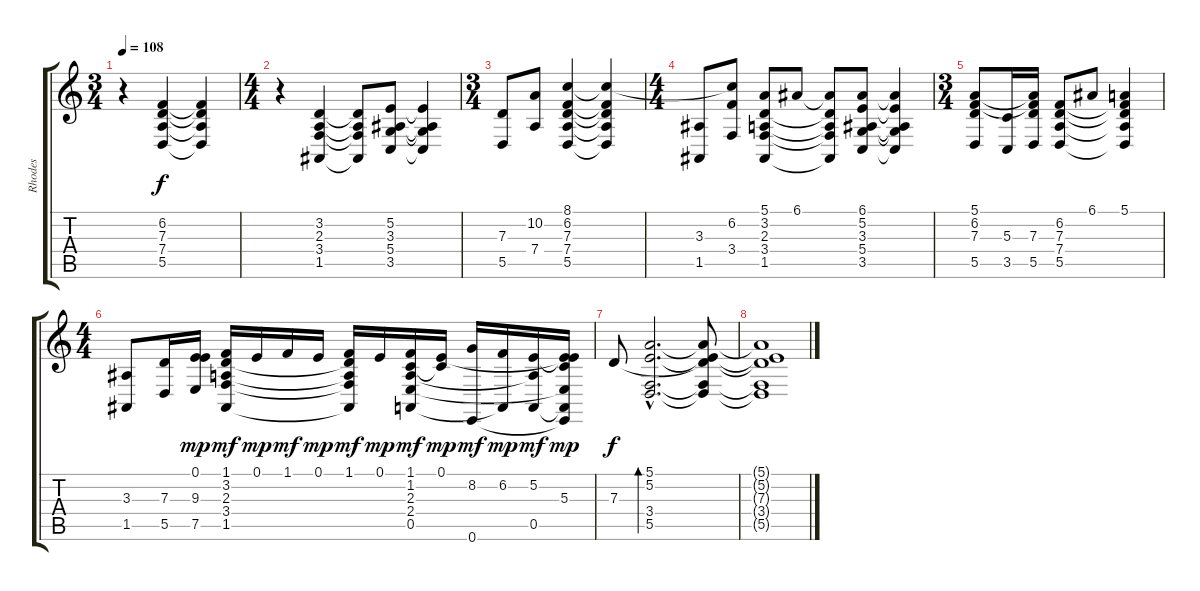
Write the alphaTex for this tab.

\track ("Rhodes" "Rhodes") {instrument electricpiano1}
\staff {score tabs}
\tuning (E4 B3 G3 D3 A2 E2) {hide}
\ts (3 4)
\tempo 108
\clef g2
\ks c
r.4{dy f} (6.2 7.3 7.4 5.5).4 (6.2{t} 7.3{t} 7.4{t} 5.5{t}).4 |
\ts (4 4)
r.4 (3.2 2.3 3.4 1.5).4 (3.2{t} 2.3{t} 3.4{t} 1.5{t}).8 (5.2 3.3 5.4 3.5).8 (5.2{t} 3.3{t} 5.4{t} 3.5{t}).4 |
\ts (3 4)
(7.3 5.5).8 (10.2 7.4).8 (8.1 6.2 7.3 7.4 5.5).4 (8.1{t} 6.2{t} 7.3{t} 7.4{t} 5.5{t}).4 |
\ts (4 4)
(3.3 1.5).8 (8.1{t} 6.2 3.4).8 (5.1 3.2 2.3 3.4 1.5).8 6.1.8 (6.1{t} 3.2{t} 2.3{t} 3.4{t} 1.5{t}).8 (6.1 5.2 3.3 5.4 3.5).8 (6.1{t} 5.2{t} 3.3{t} 5.4{t} 3.5{t}).4 |
\ts (3 4)
(5.1 6.2 7.3 5.5).8 (5.3 3.5).16 (5.1{t} 6.2{t} 7.3 5.5).16 (6.2 7.3 7.4 5.5).8 6.1.8 (5.1 6.2{t} 7.3{t} 7.4{t} 5.5{t}).4 |
\ts (4 4)
(3.3 1.5).8 (7.3 5.5).16 (0.1 9.3 7.5).16{dy mp} (1.1 3.2 2.3 3.4 1.5).16{dy mf} 0.1.16{dy mp} 1.1.16{dy mf} 0.1.16{dy mp} (1.1 3.2{t} 2.3{t} 3.4{t} 1.5{t}).16{dy mf} 0.1.16{dy mp} (1.1 1.2 2.3 2.4 0.5).16{dy mf} (0.1 1.2{t}).16{dy mp} (8.2 0.6).16{dy mf} (6.2 0.5{t}).16{dy mp} (5.2 2.3{t} 0.5).16{dy mf} (0.1{t} 5.2{t} 5.3 2.4{t} 0.5{t} 0.6{t}).16{dy mp} |
7.3.8{dy f} (5.1{hac} 5.2{hac} 3.4{hac} 5.5{hac}).2{d bd 480} (5.1{t} 5.2{t} 7.3{t} 3.4{t} 5.5{t}).8 |
(5.1{t} 5.2{t} 7.3{t} 3.4{t} 5.5{t}).1
